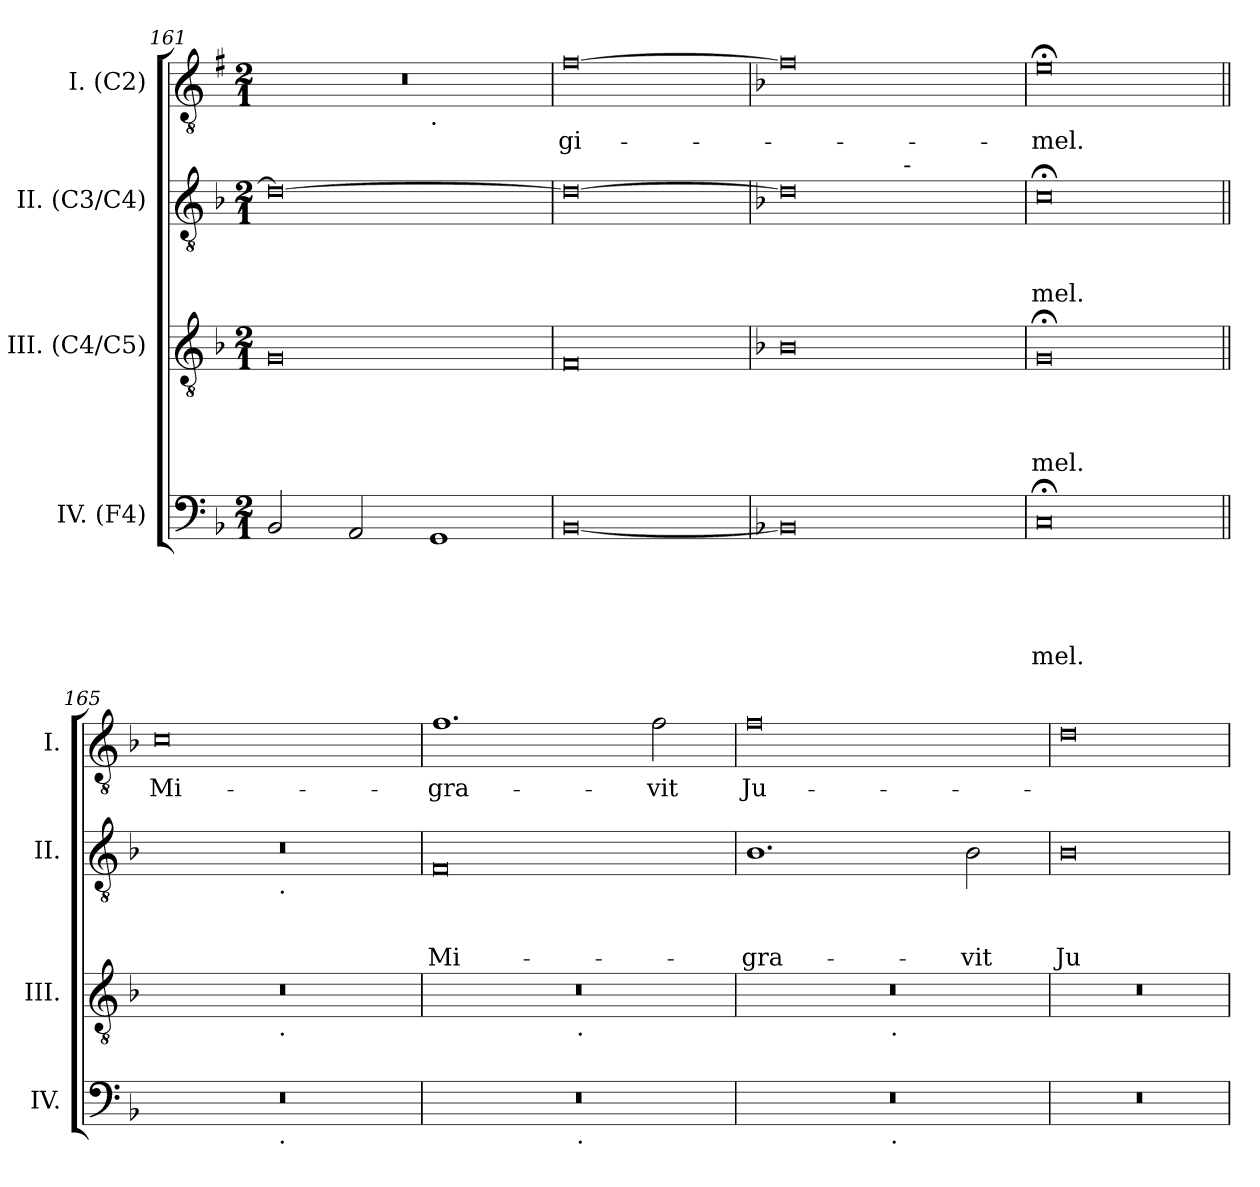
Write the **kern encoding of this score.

**kern	**text	**text	**text	**text	**text	**kern	**text	**text	**text	**text	**kern	**text	**text	**text	**kern	**text
*part4	*part4	*part4	*part4	*part4	*part4	*part3	*part3	*part3	*part3	*part3	*part2	*part2	*part2	*part2	*part1	*part1
*staff4	*staff4	*staff4	*staff4	*staff4	*staff4	*staff3	*staff3	*staff3	*staff3	*staff3	*staff2	*staff2	*staff2	*staff2	*staff1	*staff1
*I"IV. (F4)	*	*	*	*	*	*I"III. (C4/C5)	*	*	*	*	*I"II. (C3/C4)	*	*	*	*I"I. (C2)	*
*I'IV.	*	*	*	*	*	*I'III.	*	*	*	*	*I'II.	*	*	*	*I'I.	*
*clefF4	*	*	*	*	*	*clefGv2	*	*	*	*	*clefGv2	*	*	*	*clefGv2	*
*k[b-]	*	*	*	*	*	*k[b-]	*	*	*	*	*k[b-]	*	*	*	*k[f#]	*
*F:	*	*	*	*	*	*F:	*	*	*	*	*F:	*	*	*	*G:	*
*M2/1	*	*	*	*	*	*M2/1	*	*	*	*	*M2/1	*	*	*	*M2/1	*
=161	=161	=161	=161	=161	=161	=161	=161	=161	=161	=161	=161	=161	=161	=161	=161	=161
*	*	*	*	*	*	*	*	*	*	*	*	*	*	*	*^	*
2BB-/	.	.	.	.	.	0G	.	.	.	.	0d_	.	.	.	0r	1ryy	.
2AA/	.	.	.	.	.	.	.	.	.	.	.	.	.	.	.	.	.
!	!	!	!	!	!	!	!	!	!	!	!	!	!	!	!	!LO:TX:b:t=.	!
1GG	.	.	.	.	.	.	.	.	.	.	.	.	.	.	.	1ryy	.
=162	=162	=162	=162	=162	=162	=162	=162	=162	=162	=162	=162	=162	=162	=162	=162	=162	=162
!	!	!	!	!	!	!	!	!	!	!	!	!	!	!	!	!	!LO:LY:b:rj
*	*	*	*	*	*	*	*	*	*	*	*	*	*	*	*v	*v	*
[<0BB-	.	.	.	.	.	0F	.	.	.	.	0d_	.	.	.	[<0f#	gi-
!!LO:LB:g=z
=163	=163	=163	=163	=163	=163	=163	=163	=163	=163	=163	=163	=163	=163	=163	=163	=163
*	*	*	*	*	*	*	*	*	*	*	*	*	*	*	*k[b-]	*
*	*	*	*	*	*	*	*	*	*	*	*	*	*	*	*F:	*
*	*	*	*	*	*	*	*	*	*	*	*^	*	*	*	*	*
0BB-]	.	.	.	.	.	0B-	.	.	.	.	0d]	1ryy	.	.	.	0f#]	.
!	!	!	!	!	!	!	!	!	!	!	!	!LO:TX:a:t=-	!	!	!	!	!
.	.	.	.	.	.	.	.	.	.	.	.	1ryy	.	.	.	.	.
=164	=164	=164	=164	=164	=164	=164	=164	=164	=164	=164	=164	=164	=164	=164	=164	=164	=164
!	!	!	!	!	!LO:LY:b	!	!	!	!	!LO:LY:b	!	!	!	!	!LO:LY:b	!	!LO:LY:b
*	*	*	*	*	*	*	*	*	*	*	*v	*v	*	*	*	*	*
0C;	.	.	.	.	-mel.	0G;	.	.	.	-mel.	0c;<	.	.	-mel.	0e;<	-mel.
=165||	=165||	=165||	=165||	=165||	=165||	=165||	=165||	=165||	=165||	=165||	=165||	=165||	=165||	=165||	=165||	=165||
!	!	!	!	!	!	!	!	!	!	!	!	!	!	!	!	!LO:LY:b:rj
*^	*	*	*	*	*	*^	*	*	*	*	*^	*	*	*	*	*
0r	1ryy	.	.	.	.	.	0r	1ryy	.	.	.	.	0r	1ryy	.	.	.	0c	Mi-
.	32ryy	.	.	.	.	.	.	32ryy	.	.	.	.	.	32ryy	.	.	.	.	.
!	!	!	!	!	!	!	!	!	!	!	!	!	!	!LO:TX:b:t=.	!	!	!	!	!
!	!	!	!	!	!	!	!	!LO:TX:b:t=.	!	!	!	!	!	!	!	!	!	!	!
!	!LO:TX:b:t=.	!	!	!	!	!	!	!	!	!	!	!	!	!	!	!	!	!	!
.	2ryy	.	.	.	.	.	.	2ryy	.	.	.	.	.	2ryy	.	.	.	.	.
.	4...ryy	.	.	.	.	.	.	4...ryy	.	.	.	.	.	4...ryy	.	.	.	.	.
=166	=166	=166	=166	=166	=166	=166	=166	=166	=166	=166	=166	=166	=166	=166	=166	=166	=166	=166	=166
!	!	!	!	!	!	!	!	!	!	!	!	!	!	!	!	!	!LO:LY:b:rj	!	!LO:LY:b
*	*	*	*	*	*	*	*	*	*	*	*	*	*v	*v	*	*	*	*	*
0r	2ryy	.	.	.	.	.	0r	2ryy	.	.	.	.	0F	.	.	Mi-	1.f	-gra-
.	4...ryy	.	.	.	.	.	.	4...ryy	.	.	.	.	.	.	.	.	.	.
!	!	!	!	!	!	!	!	!LO:TX:b:t=.	!	!	!	!	!	!	!	!	!	!
!	!LO:TX:b:t=.	!	!	!	!	!	!	!	!	!	!	!	!	!	!	!	!	!
.	1ryy	.	.	.	.	.	.	1ryy	.	.	.	.	.	.	.	.	.	.
!	!	!	!	!	!	!	!	!	!	!	!	!	!	!	!	!	!	!LO:LY:b
.	.	.	.	.	.	.	.	.	.	.	.	.	.	.	.	.	2f\	-vit
.	32ryy	.	.	.	.	.	.	32ryy	.	.	.	.	.	.	.	.	.	.
=167	=167	=167	=167	=167	=167	=167	=167	=167	=167	=167	=167	=167	=167	=167	=167	=167	=167	=167
!	!	!	!	!	!	!	!	!	!	!	!	!	!	!	!	!LO:LY:b	!	!LO:LY:b
0r	2ryy	.	.	.	.	.	0r	2ryy	.	.	.	.	1.B-	.	.	-gra-	0f	Ju-
.	4...ryy	.	.	.	.	.	.	4...ryy	.	.	.	.	.	.	.	.	.	.
!	!	!	!	!	!	!	!	!LO:TX:b:t=.	!	!	!	!	!	!	!	!	!	!
!	!LO:TX:b:t=.	!	!	!	!	!	!	!	!	!	!	!	!	!	!	!	!	!
.	1ryy	.	.	.	.	.	.	1ryy	.	.	.	.	.	.	.	.	.	.
!	!	!	!	!	!	!	!	!	!	!	!	!	!	!	!	!LO:LY:b	!	!
.	.	.	.	.	.	.	.	.	.	.	.	.	2B-\	.	.	-vit	.	.
.	32ryy	.	.	.	.	.	.	32ryy	.	.	.	.	.	.	.	.	.	.
=168	=168	=168	=168	=168	=168	=168	=168	=168	=168	=168	=168	=168	=168	=168	=168	=168	=168	=168
!	!	!	!	!	!	!	!	!	!	!	!	!	!	!	!	!LO:LY:b:rj	!	!
*v	*v	*	*	*	*	*	*	*	*	*	*	*	*	*	*	*	*	*
*	*	*	*	*	*	*v	*v	*	*	*	*	*	*	*	*	*	*
0r	.	.	.	.	.	0r	.	.	.	.	0B-	.	.	Ju-	0d	.
=	=	=	=	=	=	=	=	=	=	=	=	=	=	=	=	=
*-	*-	*-	*-	*-	*-	*-	*-	*-	*-	*-	*-	*-	*-	*-	*-	*-
